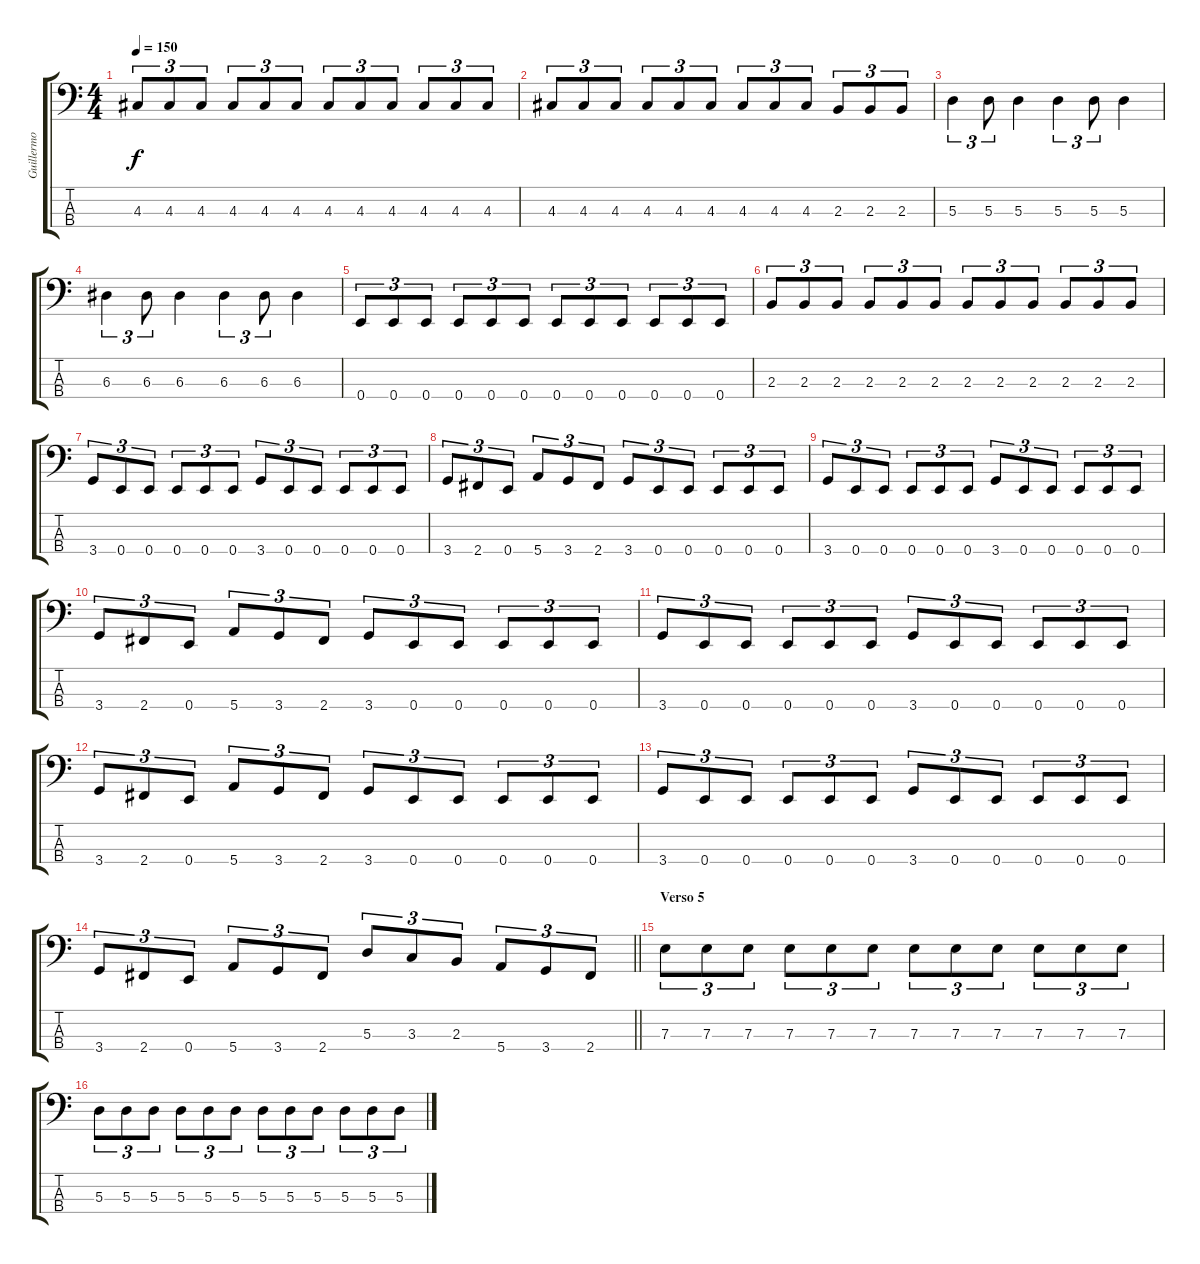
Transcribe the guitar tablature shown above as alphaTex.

\track ("Guillermo Sánchez" "Guillermo ") {instrument electricbasspick}
\staff {score tabs}
\tuning (G2 D2 A1 E1) {hide}
\ts (4 4)
\tempo 150
\clef f4
\ks c
4.3.8{tu (3 2) dy f} 4.3.8{tu (3 2)} 4.3.8{tu (3 2)} 4.3.8{tu (3 2)} 4.3.8{tu (3 2)} 4.3.8{tu (3 2)} 4.3.8{tu (3 2)} 4.3.8{tu (3 2)} 4.3.8{tu (3 2)} 4.3.8{tu (3 2)} 4.3.8{tu (3 2)} 4.3.8{tu (3 2)} |
4.3.8{tu (3 2)} 4.3.8{tu (3 2)} 4.3.8{tu (3 2)} 4.3.8{tu (3 2)} 4.3.8{tu (3 2)} 4.3.8{tu (3 2)} 4.3.8{tu (3 2)} 4.3.8{tu (3 2)} 4.3.8{tu (3 2)} 2.3.8{tu (3 2)} 2.3.8{tu (3 2)} 2.3.8{tu (3 2)} |
5.3.4{tu (3 2)} 5.3.8{tu (3 2)} 5.3.4 5.3.4{tu (3 2)} 5.3.8{tu (3 2)} 5.3.4 |
6.3.4{tu (3 2)} 6.3.8{tu (3 2)} 6.3.4 6.3.4{tu (3 2)} 6.3.8{tu (3 2)} 6.3.4 |
0.4.8{tu (3 2)} 0.4.8{tu (3 2)} 0.4.8{tu (3 2)} 0.4.8{tu (3 2)} 0.4.8{tu (3 2)} 0.4.8{tu (3 2)} 0.4.8{tu (3 2)} 0.4.8{tu (3 2)} 0.4.8{tu (3 2)} 0.4.8{tu (3 2)} 0.4.8{tu (3 2)} 0.4.8{tu (3 2)} |
2.3.8{tu (3 2)} 2.3.8{tu (3 2)} 2.3.8{tu (3 2)} 2.3.8{tu (3 2)} 2.3.8{tu (3 2)} 2.3.8{tu (3 2)} 2.3.8{tu (3 2)} 2.3.8{tu (3 2)} 2.3.8{tu (3 2)} 2.3.8{tu (3 2)} 2.3.8{tu (3 2)} 2.3.8{tu (3 2)} |
3.4.8{tu (3 2)} 0.4.8{tu (3 2)} 0.4.8{tu (3 2)} 0.4.8{tu (3 2)} 0.4.8{tu (3 2)} 0.4.8{tu (3 2)} 3.4.8{tu (3 2)} 0.4.8{tu (3 2)} 0.4.8{tu (3 2)} 0.4.8{tu (3 2)} 0.4.8{tu (3 2)} 0.4.8{tu (3 2)} |
3.4.8{tu (3 2)} 2.4.8{tu (3 2)} 0.4.8{tu (3 2)} 5.4.8{tu (3 2)} 3.4.8{tu (3 2)} 2.4.8{tu (3 2)} 3.4.8{tu (3 2)} 0.4.8{tu (3 2)} 0.4.8{tu (3 2)} 0.4.8{tu (3 2)} 0.4.8{tu (3 2)} 0.4.8{tu (3 2)} |
3.4.8{tu (3 2)} 0.4.8{tu (3 2)} 0.4.8{tu (3 2)} 0.4.8{tu (3 2)} 0.4.8{tu (3 2)} 0.4.8{tu (3 2)} 3.4.8{tu (3 2)} 0.4.8{tu (3 2)} 0.4.8{tu (3 2)} 0.4.8{tu (3 2)} 0.4.8{tu (3 2)} 0.4.8{tu (3 2)} |
3.4.8{tu (3 2)} 2.4.8{tu (3 2)} 0.4.8{tu (3 2)} 5.4.8{tu (3 2)} 3.4.8{tu (3 2)} 2.4.8{tu (3 2)} 3.4.8{tu (3 2)} 0.4.8{tu (3 2)} 0.4.8{tu (3 2)} 0.4.8{tu (3 2)} 0.4.8{tu (3 2)} 0.4.8{tu (3 2)} |
3.4.8{tu (3 2)} 0.4.8{tu (3 2)} 0.4.8{tu (3 2)} 0.4.8{tu (3 2)} 0.4.8{tu (3 2)} 0.4.8{tu (3 2)} 3.4.8{tu (3 2)} 0.4.8{tu (3 2)} 0.4.8{tu (3 2)} 0.4.8{tu (3 2)} 0.4.8{tu (3 2)} 0.4.8{tu (3 2)} |
3.4.8{tu (3 2)} 2.4.8{tu (3 2)} 0.4.8{tu (3 2)} 5.4.8{tu (3 2)} 3.4.8{tu (3 2)} 2.4.8{tu (3 2)} 3.4.8{tu (3 2)} 0.4.8{tu (3 2)} 0.4.8{tu (3 2)} 0.4.8{tu (3 2)} 0.4.8{tu (3 2)} 0.4.8{tu (3 2)} |
3.4.8{tu (3 2)} 0.4.8{tu (3 2)} 0.4.8{tu (3 2)} 0.4.8{tu (3 2)} 0.4.8{tu (3 2)} 0.4.8{tu (3 2)} 3.4.8{tu (3 2)} 0.4.8{tu (3 2)} 0.4.8{tu (3 2)} 0.4.8{tu (3 2)} 0.4.8{tu (3 2)} 0.4.8{tu (3 2)} |
\barLineRight lightlight
3.4.8{tu (3 2)} 2.4.8{tu (3 2)} 0.4.8{tu (3 2)} 5.4.8{tu (3 2)} 3.4.8{tu (3 2)} 2.4.8{tu (3 2)} 5.3.8{tu (3 2)} 3.3.8{tu (3 2)} 2.3.8{tu (3 2)} 5.4.8{tu (3 2)} 3.4.8{tu (3 2)} 2.4.8{tu (3 2)} |
\section ("" "Verso 5")
7.3.8{tu (3 2)} 7.3.8{tu (3 2)} 7.3.8{tu (3 2)} 7.3.8{tu (3 2)} 7.3.8{tu (3 2)} 7.3.8{tu (3 2)} 7.3.8{tu (3 2)} 7.3.8{tu (3 2)} 7.3.8{tu (3 2)} 7.3.8{tu (3 2)} 7.3.8{tu (3 2)} 7.3.8{tu (3 2)} |
5.3.8{tu (3 2)} 5.3.8{tu (3 2)} 5.3.8{tu (3 2)} 5.3.8{tu (3 2)} 5.3.8{tu (3 2)} 5.3.8{tu (3 2)} 5.3.8{tu (3 2)} 5.3.8{tu (3 2)} 5.3.8{tu (3 2)} 5.3.8{tu (3 2)} 5.3.8{tu (3 2)} 5.3.8{tu (3 2)}
